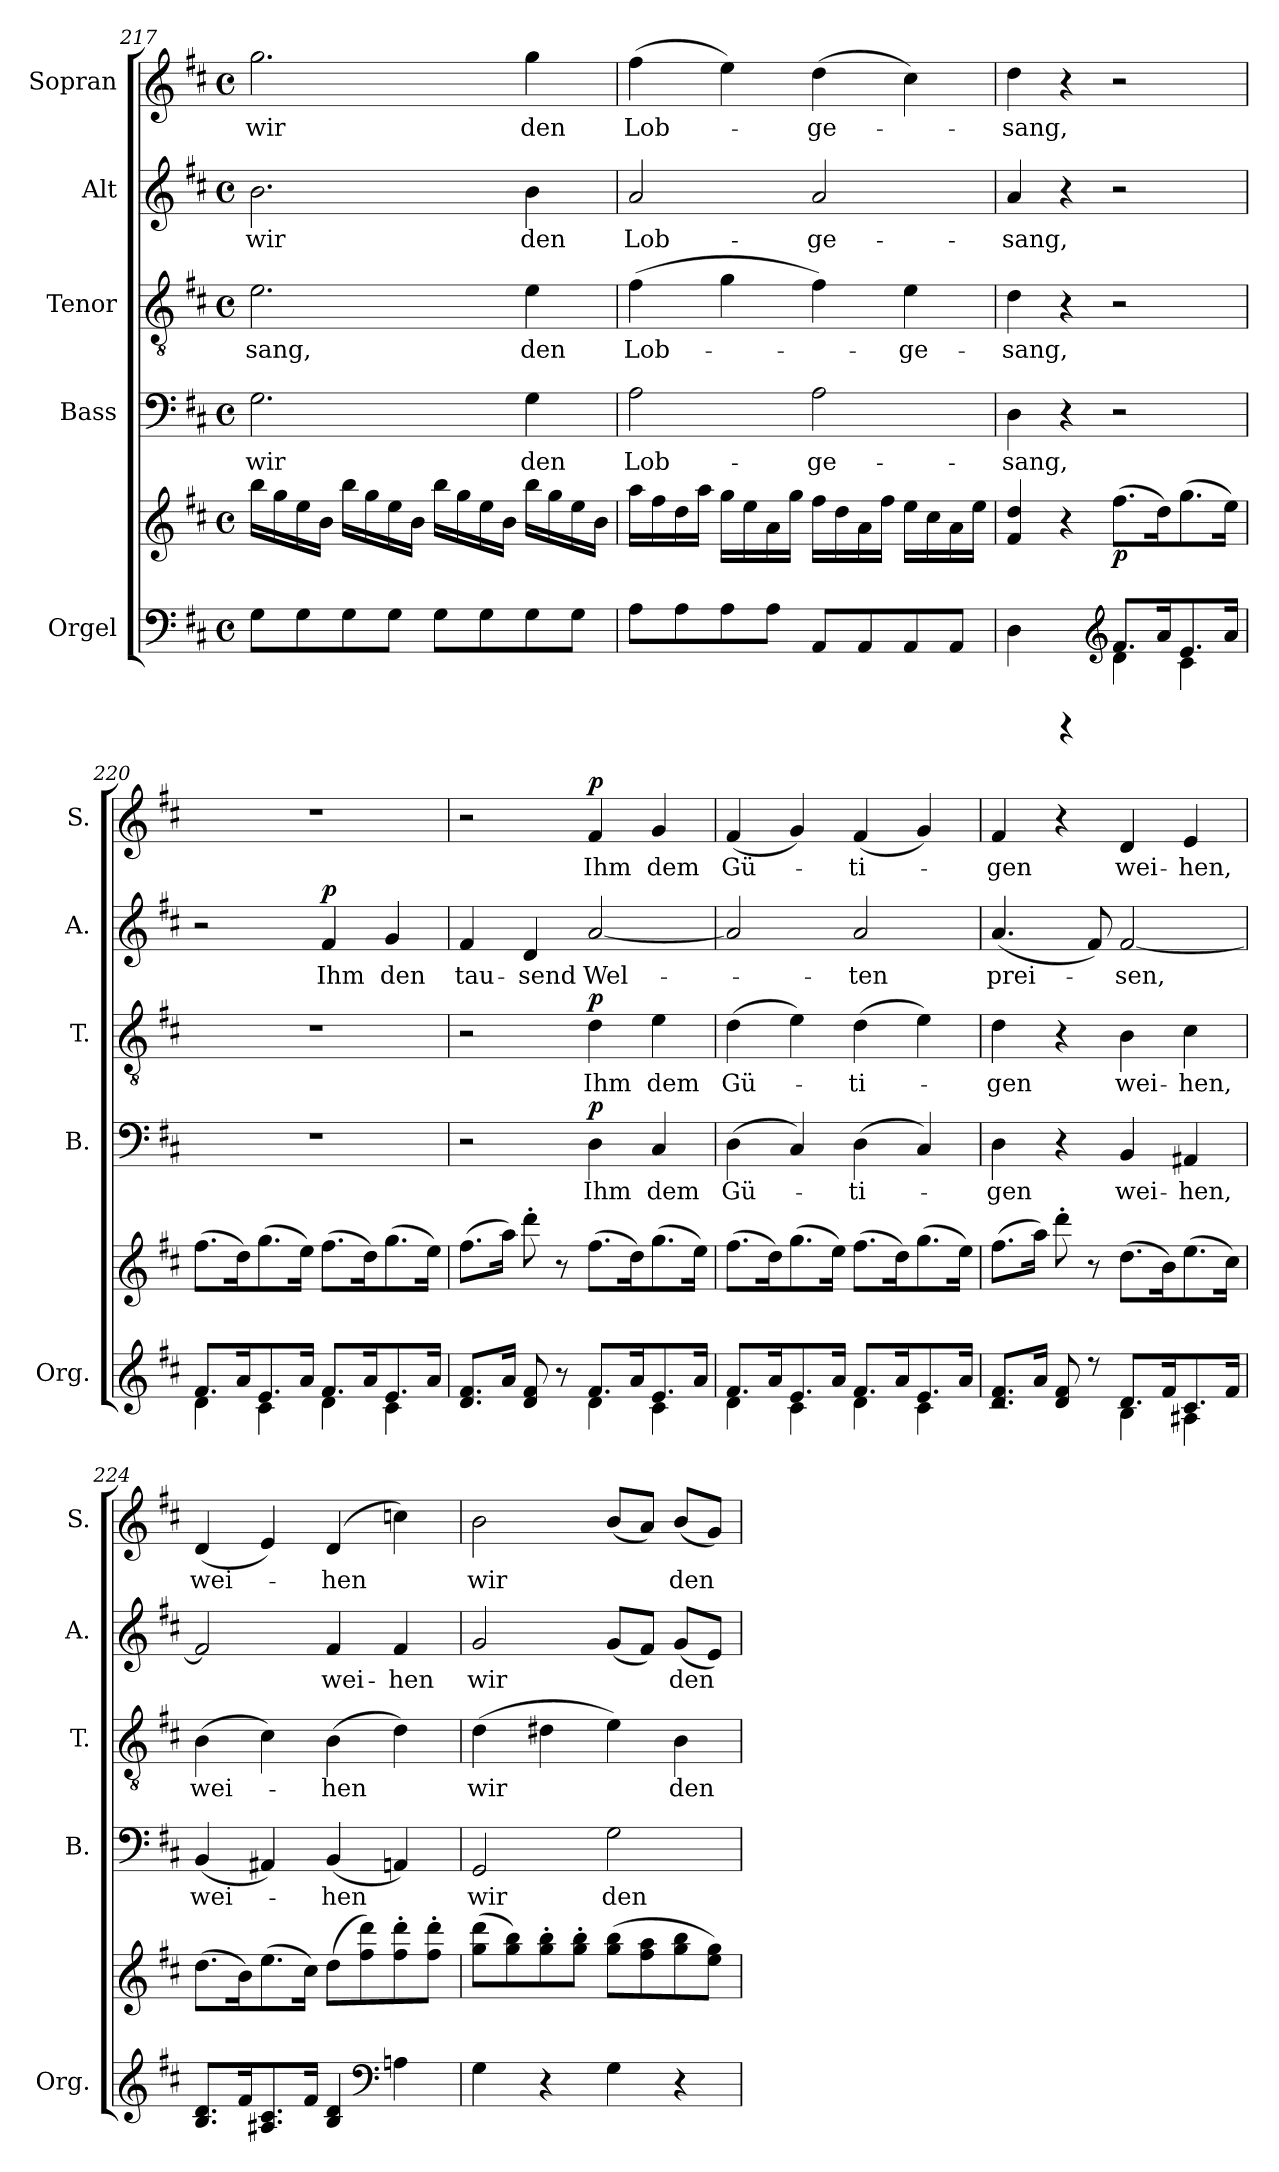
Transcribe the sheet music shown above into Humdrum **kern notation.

**kern	**kern	**dynam	**kern	**text	**dynam	**kern	**text	**dynam	**kern	**text	**dynam	**kern	**text	**dynam
*part5	*part5	*part5	*part4	*part4	*part4	*part3	*part3	*part3	*part2	*part2	*part2	*part1	*part1	*part1
*staff6	*staff5	*staff5/6	*staff4	*staff4	*staff4	*staff3	*staff3	*staff3	*staff2	*staff2	*staff2	*staff1	*staff1	*staff1
*I"Orgel	*	*	*I"Bass	*	*	*I"Tenor	*	*	*I"Alt	*	*	*I"Sopran	*	*
*I'Org.	*	*	*I'B.	*	*	*I'T.	*	*	*I'A.	*	*	*I'S.	*	*
*clefF4	*clefG2	*	*clefF4	*	*	*clefGv2	*	*	*clefG2	*	*	*clefG2	*	*
*k[f#c#]	*k[f#c#]	*	*k[f#c#]	*	*	*k[f#c#]	*	*	*k[f#c#]	*	*	*k[f#c#]	*	*
*D:	*D:	*	*D:	*	*	*D:	*	*	*D:	*	*	*D:	*	*
*M4/4	*M4/4	*	*M4/4	*	*	*M4/4	*	*	*M4/4	*	*	*M4/4	*	*
*met(c)	*met(c)	*	*met(c)	*	*	*met(c)	*	*	*met(c)	*	*	*met(c)	*	*
=217	=217	=217	=217	=217	=217	=217	=217	=217	=217	=217	=217	=217	=217	=217
!	!	!	!	!LO:LY:b	!	!	!LO:LY:b	!	!	!LO:LY:b	!	!	!LO:LY:b	!
8G\L	16bb\LL	.	2.G\	wir	.	2.e\	-sang,	.	2.b\	wir	.	2.gg\	wir	.
.	16gg\	.	.	.	.	.	.	.	.	.	.	.	.	.
8G\	16ee\	.	.	.	.	.	.	.	.	.	.	.	.	.
.	16b\JJ	.	.	.	.	.	.	.	.	.	.	.	.	.
8G\	16bb\LL	.	.	.	.	.	.	.	.	.	.	.	.	.
.	16gg\	.	.	.	.	.	.	.	.	.	.	.	.	.
8G\J	16ee\	.	.	.	.	.	.	.	.	.	.	.	.	.
.	16b\JJ	.	.	.	.	.	.	.	.	.	.	.	.	.
8G\L	16bb\LL	.	.	.	.	.	.	.	.	.	.	.	.	.
.	16gg\	.	.	.	.	.	.	.	.	.	.	.	.	.
8G\	16ee\	.	.	.	.	.	.	.	.	.	.	.	.	.
.	16b\JJ	.	.	.	.	.	.	.	.	.	.	.	.	.
!	!	!	!	!LO:LY:b	!	!	!LO:LY:b	!	!	!LO:LY:b	!	!	!LO:LY:b	!
8G\	16bb\LL	.	4G\	den	.	4e\	den	.	4b\	den	.	4gg\	den	.
.	16gg\	.	.	.	.	.	.	.	.	.	.	.	.	.
8G\J	16ee\	.	.	.	.	.	.	.	.	.	.	.	.	.
.	16b\JJ	.	.	.	.	.	.	.	.	.	.	.	.	.
=218	=218	=218	=218	=218	=218	=218	=218	=218	=218	=218	=218	=218	=218	=218
!	!	!	!	!LO:LY:b	!	!	!LO:LY:b	!	!	!LO:LY:b	!	!	!LO:LY:b	!
8A\L	16aa\LL	.	2A\	Lob-	.	(>4f#\	Lob-	.	2a/	Lob-	.	(>4ff#\	Lob-	.
.	16ff#\	.	.	.	.	.	.	.	.	.	.	.	.	.
8A\	16dd\	.	.	.	.	.	.	.	.	.	.	.	.	.
.	16aa\JJ	.	.	.	.	.	.	.	.	.	.	.	.	.
8A\	16gg\LL	.	.	.	.	4g\	.	.	.	.	.	4ee\)	.	.
.	16ee\	.	.	.	.	.	.	.	.	.	.	.	.	.
8A\J	16a\	.	.	.	.	.	.	.	.	.	.	.	.	.
.	16gg\JJ	.	.	.	.	.	.	.	.	.	.	.	.	.
!	!	!	!	!LO:LY:b	!	!	!	!	!	!LO:LY:b	!	!	!LO:LY:b	!
8AA/L	16ff#\LL	.	2A\	-ge-	.	4f#\)	.	.	2a/	-ge-	.	(>4dd\	-ge-	.
.	16dd\	.	.	.	.	.	.	.	.	.	.	.	.	.
8AA/	16a\	.	.	.	.	.	.	.	.	.	.	.	.	.
.	16ff#\JJ	.	.	.	.	.	.	.	.	.	.	.	.	.
!	!	!	!	!	!	!	!LO:LY:b	!	!	!	!	!	!	!
8AA/	16ee\LL	.	.	.	.	4e\	-ge-	.	.	.	.	4cc#\)	.	.
.	16cc#\	.	.	.	.	.	.	.	.	.	.	.	.	.
8AA/J	16a\	.	.	.	.	.	.	.	.	.	.	.	.	.
.	16ee\JJ	.	.	.	.	.	.	.	.	.	.	.	.	.
=219	=219	=219	=219	=219	=219	=219	=219	=219	=219	=219	=219	=219	=219	=219
*^	*	*	*	*	*	*	*	*	*	*	*	*	*	*
!	!	!	!	!	!LO:LY:b	!	!	!LO:LY:b	!	!	!LO:LY:b	!	!	!LO:LY:b	!
2ryy	4D\	4f#/ 4dd/	.	4D\	-sang,	.	4d\	-sang,	.	4a/	-sang,	.	4dd\	-sang,	.
.	4rGGGG	4r	.	4r	.	.	4r	.	.	4r	.	.	4r	.	.
*clefG2	*	*	*	*	*	*	*	*	*	*	*	*	*	*	*
!	!	!	!LO:DY:b	!	!	!	!	!	!	!	!	!	!	!	!
8.f#/L	4d\	(>8.ff#\L	p	2r	.	.	2r	.	.	2r	.	.	2r	.	.
16a/k	.	16dd\k)	.	.	.	.	.	.	.	.	.	.	.	.	.
8.e/	4c#\	(>8.gg\	.	.	.	.	.	.	.	.	.	.	.	.	.
16a/Jk	.	16ee\Jk)	.	.	.	.	.	.	.	.	.	.	.	.	.
=220	=220	=220	=220	=220	=220	=220	=220	=220	=220	=220	=220	=220	=220	=220	=220
8.f#/L	4d\	(>8.ff#\L	.	1r	.	.	1r	.	.	2r	.	.	1r	.	.
16a/k	.	16dd\k)	.	.	.	.	.	.	.	.	.	.	.	.	.
8.e/	4c#\	(>8.gg\	.	.	.	.	.	.	.	.	.	.	.	.	.
16a/Jk	.	16ee\Jk)	.	.	.	.	.	.	.	.	.	.	.	.	.
!	!	!	!	!	!	!	!	!	!	!	!LO:LY:b	!LO:DY:a	!	!	!
8.f#/L	4d\	(>8.ff#\L	.	.	.	.	.	.	.	4f#/	Ihm	p	.	.	.
16a/k	.	16dd\k)	.	.	.	.	.	.	.	.	.	.	.	.	.
!	!	!	!	!	!	!	!	!	!	!	!LO:LY:b	!	!	!	!
8.e/	4c#\	(>8.gg\	.	.	.	.	.	.	.	4g/	den	.	.	.	.
16a/Jk	.	16ee\Jk)	.	.	.	.	.	.	.	.	.	.	.	.	.
!!LO:LB:g=z
=221	=221	=221	=221	=221	=221	=221	=221	=221	=221	=221	=221	=221	=221	=221	=221
!	!	!	!	!	!	!	!	!	!	!	!LO:LY:b	!	!	!	!
8.d/ 8.f#/L	2ryy	(>8.ff#\L	.	2r	.	.	2r	.	.	4f#/	tau-	.	2r	.	.
16a/Jk	.	16aa\Jk)	.	.	.	.	.	.	.	.	.	.	.	.	.
!	!	!	!	!	!	!	!	!	!	!	!LO:LY:b	!	!	!	!
8d/ 8f#/	.	8ddd'>\	.	.	.	.	.	.	.	4d/	-send	.	.	.	.
8r	.	8r	.	.	.	.	.	.	.	.	.	.	.	.	.
!	!	!	!	!	!LO:LY:b	!LO:DY:a	!	!LO:LY:b	!LO:DY:a	!	!LO:LY:b	!	!	!LO:LY:b	!LO:DY:a
8.f#/L	4d\	(>8.ff#\L	.	4D\	Ihm	p	4d\	Ihm	p	[2a/	Wel-	.	4f#/	Ihm	p
16a/k	.	16dd\k)	.	.	.	.	.	.	.	.	.	.	.	.	.
!	!	!	!	!	!LO:LY:b	!	!	!LO:LY:b	!	!	!	!	!	!LO:LY:b	!
8.e/	4c#\	(>8.gg\	.	4C#/	dem	.	4e\	dem	.	.	.	.	4g/	dem	.
16a/Jk	.	16ee\Jk)	.	.	.	.	.	.	.	.	.	.	.	.	.
=222	=222	=222	=222	=222	=222	=222	=222	=222	=222	=222	=222	=222	=222	=222	=222
!	!	!	!	!	!LO:LY:b	!	!	!LO:LY:b	!	!	!	!	!	!LO:LY:b	!
8.f#/L	4d\	(>8.ff#\L	.	(>4D\	Gü-	.	(>4d\	Gü-	.	2a/]	.	.	(<4f#/	Gü-	.
16a/k	.	16dd\k)	.	.	.	.	.	.	.	.	.	.	.	.	.
8.e/	4c#\	(>8.gg\	.	4C#/)	.	.	4e\)	.	.	.	.	.	4g/)	.	.
16a/Jk	.	16ee\Jk)	.	.	.	.	.	.	.	.	.	.	.	.	.
!	!	!	!	!	!LO:LY:b	!	!	!LO:LY:b	!	!	!LO:LY:b	!	!	!LO:LY:b	!
8.f#/L	4d\	(>8.ff#\L	.	(>4D\	-ti-	.	(>4d\	-ti-	.	2a/	-ten	.	(<4f#/	-ti-	.
16a/k	.	16dd\k)	.	.	.	.	.	.	.	.	.	.	.	.	.
8.e/	4c#\	(>8.gg\	.	4C#/)	.	.	4e\)	.	.	.	.	.	4g/)	.	.
16a/Jk	.	16ee\Jk)	.	.	.	.	.	.	.	.	.	.	.	.	.
=223	=223	=223	=223	=223	=223	=223	=223	=223	=223	=223	=223	=223	=223	=223	=223
!	!	!	!	!	!LO:LY:b	!	!	!LO:LY:b	!	!	!LO:LY:b	!	!	!LO:LY:b	!
8.d/ 8.f#/L	2rc	(>8.ff#\L	.	4D\	-gen	.	4d\	-gen	.	(<4.a/	prei-	.	4f#/	-gen	.
16a/Jk	.	16aa\Jk)	.	.	.	.	.	.	.	.	.	.	.	.	.
8d/ 8f#/	.	8ddd'>\	.	4r	.	.	4r	.	.	.	.	.	4r	.	.
8r	.	8r	.	.	.	.	.	.	.	8f#/)	.	.	.	.	.
!	!	!	!	!	!LO:LY:b	!	!	!LO:LY:b	!	!	!LO:LY:b	!	!	!LO:LY:b	!
8.d/L	4B\	(>8.dd\L	.	4BB/	wei-	.	4B\	wei-	.	[2f#/	-sen,	.	4d/	wei-	.
16f#/k	.	16b\k)	.	.	.	.	.	.	.	.	.	.	.	.	.
!	!	!	!	!	!LO:LY:b	!	!	!LO:LY:b	!	!	!	!	!	!LO:LY:b	!
8.c#/	4A#X\	(>8.ee\	.	4AA#X/	-hen,	.	4c#\	-hen,	.	.	.	.	4e/	-hen,	.
16f#/Jk	.	16cc#\Jk)	.	.	.	.	.	.	.	.	.	.	.	.	.
*v	*v	*	*	*	*	*	*	*	*	*	*	*	*	*	*
=224	=224	=224	=224	=224	=224	=224	=224	=224	=224	=224	=224	=224	=224	=224
!	!	!	!	!LO:LY:b	!	!	!LO:LY:b	!	!	!	!	!	!LO:LY:b	!
8.B/ 8.d/L	(>8.dd\L	.	(<4BB/	wei-	.	(>4B\	wei-	.	2f#/]	.	.	(<4d/	wei-	.
16f#/k	16b\k)	.	.	.	.	.	.	.	.	.	.	.	.	.
8.A#X/ 8.c#/	(>8.ee\	.	4AA#X/)	.	.	4c#\)	.	.	.	.	.	4e/)	.	.
16f#/Jk	16cc#\Jk)	.	.	.	.	.	.	.	.	.	.	.	.	.
!	!	!	!	!LO:LY:b	!	!	!LO:LY:b	!	!	!LO:LY:b	!	!	!LO:LY:b	!
4B/ 4d/	(>8dd\L	.	(<4BB/	-hen	.	(>4B\	-hen	.	4f#/	wei-	.	(4d/	-hen	.
.	8ff#\ 8ddd\)	.	.	.	.	.	.	.	.	.	.	.	.	.
*clefF4	*	*	*	*	*	*	*	*	*	*	*	*	*	*
!	!	!	!	!	!	!	!	!	!	!LO:LY:b	!	!	!	!
4An\	8ff#\'> 8ddd\'>	.	4AAn/)	.	.	4d\)	.	.	4f#/	-hen	.	4ccn\)	.	.
.	8ff#\'> 8ddd\'>J	.	.	.	.	.	.	.	.	.	.	.	.	.
=225	=225	=225	=225	=225	=225	=225	=225	=225	=225	=225	=225	=225	=225	=225
!	!	!	!	!LO:LY:b	!	!	!LO:LY:b	!	!	!LO:LY:b	!	!	!LO:LY:b	!
4G\	(>8gg\ 8ddd\L	.	2GG/	wir	.	(>4d\	wir	.	2g/	wir	.	2b\	wir	.
.	8gg\ 8bb\)	.	.	.	.	.	.	.	.	.	.	.	.	.
4r	8gg\'> 8bb\'>	.	.	.	.	4d#X\	.	.	.	.	.	.	.	.
.	8gg\'> 8bb\'>J	.	.	.	.	.	.	.	.	.	.	.	.	.
!	!	!	!	!LO:LY:b	!	!	!	!	!	!	!	!	!	!
4G\	(>8gg\ 8bb\L	.	2G\	den	.	4e\)	.	.	(<8g/L	.	.	(<8b/L	.	.
.	8ff#\ 8aa\	.	.	.	.	.	.	.	8f#/J)	.	.	8a/J)	.	.
!	!	!	!	!	!	!	!LO:LY:b	!	!	!LO:LY:b	!	!	!LO:LY:b	!
4r	8gg\ 8bb\	.	.	.	.	4B\	den	.	(<8g/L	den	.	(<8b/L	den	.
.	8ee\ 8gg\J)	.	.	.	.	.	.	.	8e/J)	.	.	8g/J)	.	.
=	=	=	=	=	=	=	=	=	=	=	=	=	=	=
*-	*-	*-	*-	*-	*-	*-	*-	*-	*-	*-	*-	*-	*-	*-
